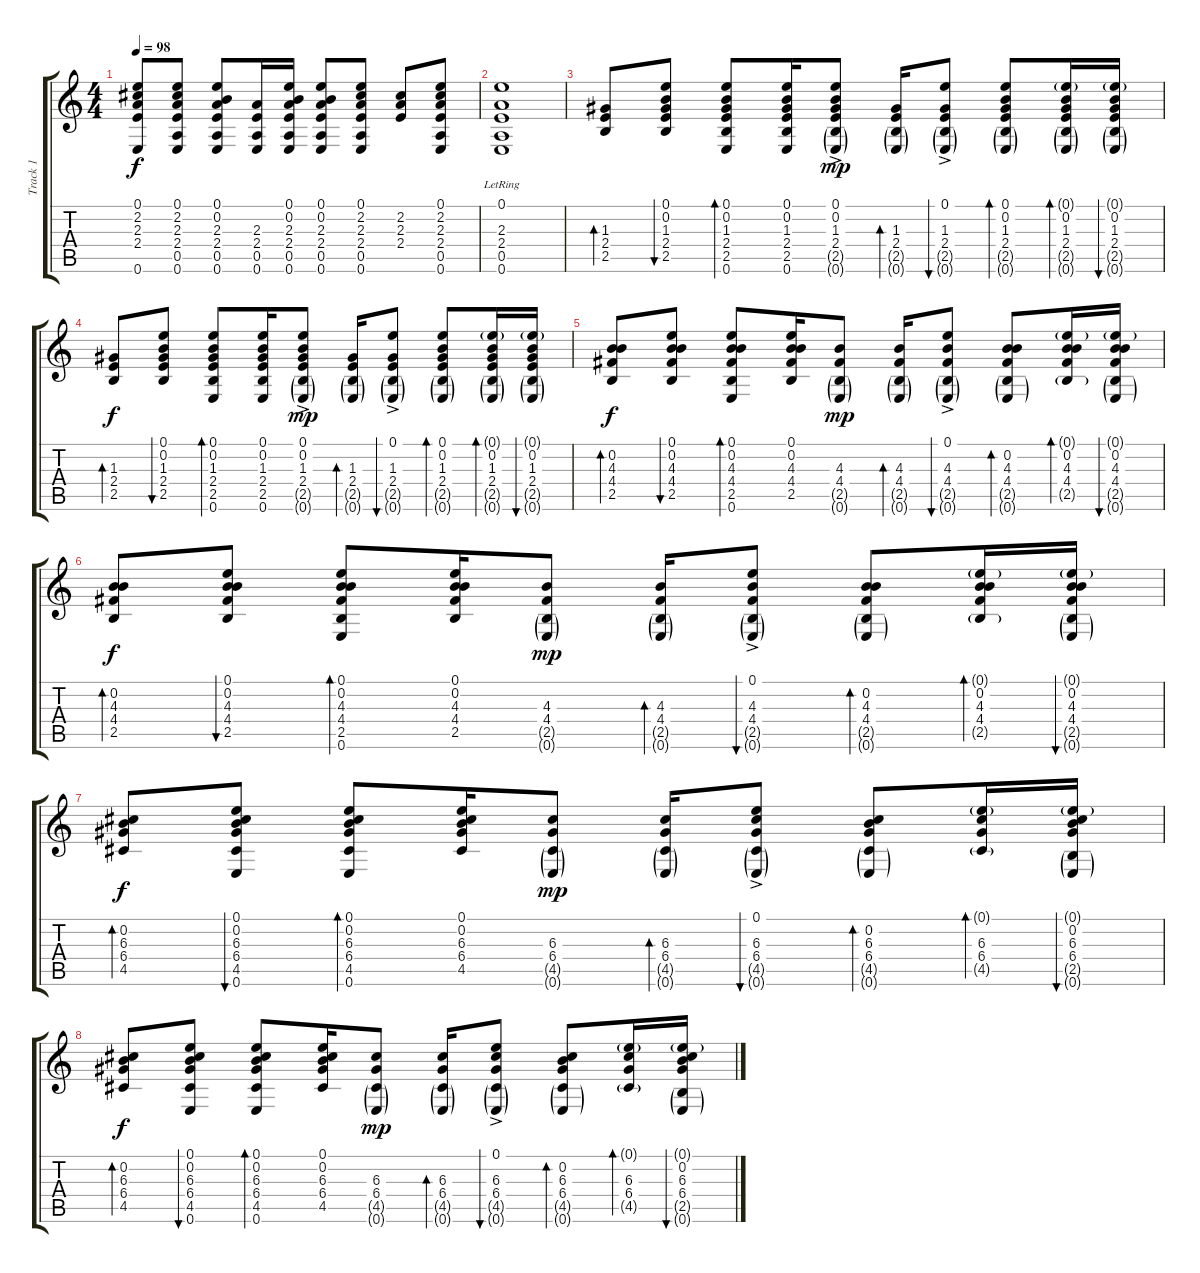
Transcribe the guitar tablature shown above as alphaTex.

\track ("Track 1" "Track 1") {instrument acousticguitarsteel}
\staff {score tabs}
\tuning (E4 B3 G3 D3 A2 E2) {hide}
\ts (4 4)
\tempo 98
\clef g2
\ks c
(0.1 2.2 2.3 2.4 0.6).8{dy f} (0.1 2.2 2.3 2.4 0.5 0.6).8 (0.1 0.2 2.3 2.4 0.5 0.6).8 (2.3 2.4 0.5 0.6).16 (0.1 0.2 2.3 2.4 0.5 0.6).16 (0.1 0.2 2.3 2.4 0.5 0.6).8 (0.1 2.2 2.3 2.4 0.5 0.6).8 (2.2 2.3 2.4).8 (0.1 2.2 2.3 2.4 0.5 0.6).8 |
(0.1 2.3 2.4 0.5 0.6{lr}).1 |
(1.3 2.4 2.5).8{bd 60} (0.1 0.2 1.3 2.4 2.5).8{bu 30} (0.1 0.2 1.3 2.4 2.5 0.6).8{bd 30} (0.1 0.2 1.3 2.4 2.5 0.6).16 (0.1{ac} 0.2 1.3 2.4 2.5{g} 0.6{g}).8{dy mp} (1.3 2.4 2.5{g} 0.6{g}).16{bd 30} (0.1{ac} 1.3 2.4 2.5{g} 0.6{g}).8{bu 30} (0.1 0.2 1.3 2.4 2.5{g} 0.6{g}).8{bd 30} (0.1{g} 0.2 1.3 2.4 2.5{g} 0.6{g}).16{bd 30} (0.1{g} 0.2 1.3 2.4 2.5{g} 0.6{g}).16{bu 30} |
(1.3 2.4 2.5).8{bd 60 dy f} (0.1 0.2 1.3 2.4 2.5).8{bu 30} (0.1 0.2 1.3 2.4 2.5 0.6).8{bd 30} (0.1 0.2 1.3 2.4 2.5 0.6).16 (0.1{ac} 0.2 1.3 2.4 2.5{g} 0.6{g}).8{dy mp} (1.3 2.4 2.5{g} 0.6{g}).16{bd 30} (0.1{ac} 1.3 2.4 2.5{g} 0.6{g}).8{bu 30} (0.1 0.2 1.3 2.4 2.5{g} 0.6{g}).8{bd 30} (0.1{g} 0.2 1.3 2.4 2.5{g} 0.6{g}).16{bd 30} (0.1{g} 0.2 1.3 2.4 2.5{g} 0.6{g}).16{bu 30} |
(0.2 4.3 4.4 2.5).8{bd 60 dy f} (0.1 0.2 4.3 4.4 2.5).8{bu 30} (0.1 0.2 4.3 4.4 2.5 0.6).8{bd 30} (0.1 0.2 4.3 4.4 2.5).16 (4.3 4.4 2.5{g} 0.6{g}).8{dy mp} (4.3 4.4 2.5{g} 0.6{g}).16{bd 30} (0.1{ac} 4.3 4.4 2.5{g} 0.6{g}).8{bu 30} (0.2 4.3 4.4 2.5{g} 0.6{g}).8{bd 30} (0.1{g} 0.2 4.3 4.4 2.5{g}).16{bd 30} (0.1{g} 0.2 4.3 4.4 2.5{g} 0.6{g}).16{bu 30} |
(0.2 4.3 4.4 2.5).8{bd 60 dy f} (0.1 0.2 4.3 4.4 2.5).8{bu 30} (0.1 0.2 4.3 4.4 2.5 0.6).8{bd 30} (0.1 0.2 4.3 4.4 2.5).16 (4.3 4.4 2.5{g} 0.6{g}).8{dy mp} (4.3 4.4 2.5{g} 0.6{g}).16{bd 30} (0.1{ac} 4.3 4.4 2.5{g} 0.6{g}).8{bu 30} (0.2 4.3 4.4 2.5{g} 0.6{g}).8{bd 30} (0.1{g} 0.2 4.3 4.4 2.5{g}).16{bd 30} (0.1{g} 0.2 4.3 4.4 2.5{g} 0.6{g}).16{bu 30} |
(0.2 6.3 6.4 4.5).8{bd 60 dy f} (0.1 0.2 6.3 6.4 4.5 0.6).8{bu 30} (0.1 0.2 6.3 6.4 4.5 0.6).8{bd 30} (0.1 0.2 6.3 6.4 4.5).16 (6.3 6.4 4.5{g} 0.6{g}).8{dy mp} (6.3 6.4 4.5{g} 0.6{g}).16{bd 30} (0.1{ac} 6.3 6.4 4.5{g} 0.6{g}).8{bu 30} (0.2 6.3 6.4 4.5{g} 0.6{g}).8{bd 30} (0.1{g} 6.3 6.4 4.5{g}).16{bd 30} (0.1{g} 0.2 6.3 6.4 2.5{g} 0.6{g}).16{bu 30} |
(0.2 6.3 6.4 4.5).8{bd 60 dy f} (0.1 0.2 6.3 6.4 4.5 0.6).8{bu 30} (0.1 0.2 6.3 6.4 4.5 0.6).8{bd 30} (0.1 0.2 6.3 6.4 4.5).16 (6.3 6.4 4.5{g} 0.6{g}).8{dy mp} (6.3 6.4 4.5{g} 0.6{g}).16{bd 30} (0.1{ac} 6.3 6.4 4.5{g} 0.6{g}).8{bu 30} (0.2 6.3 6.4 4.5{g} 0.6{g}).8{bd 30} (0.1{g} 6.3 6.4 4.5{g}).16{bd 30} (0.1{g} 0.2 6.3 6.4 2.5{g} 0.6{g}).16{bu 30}
